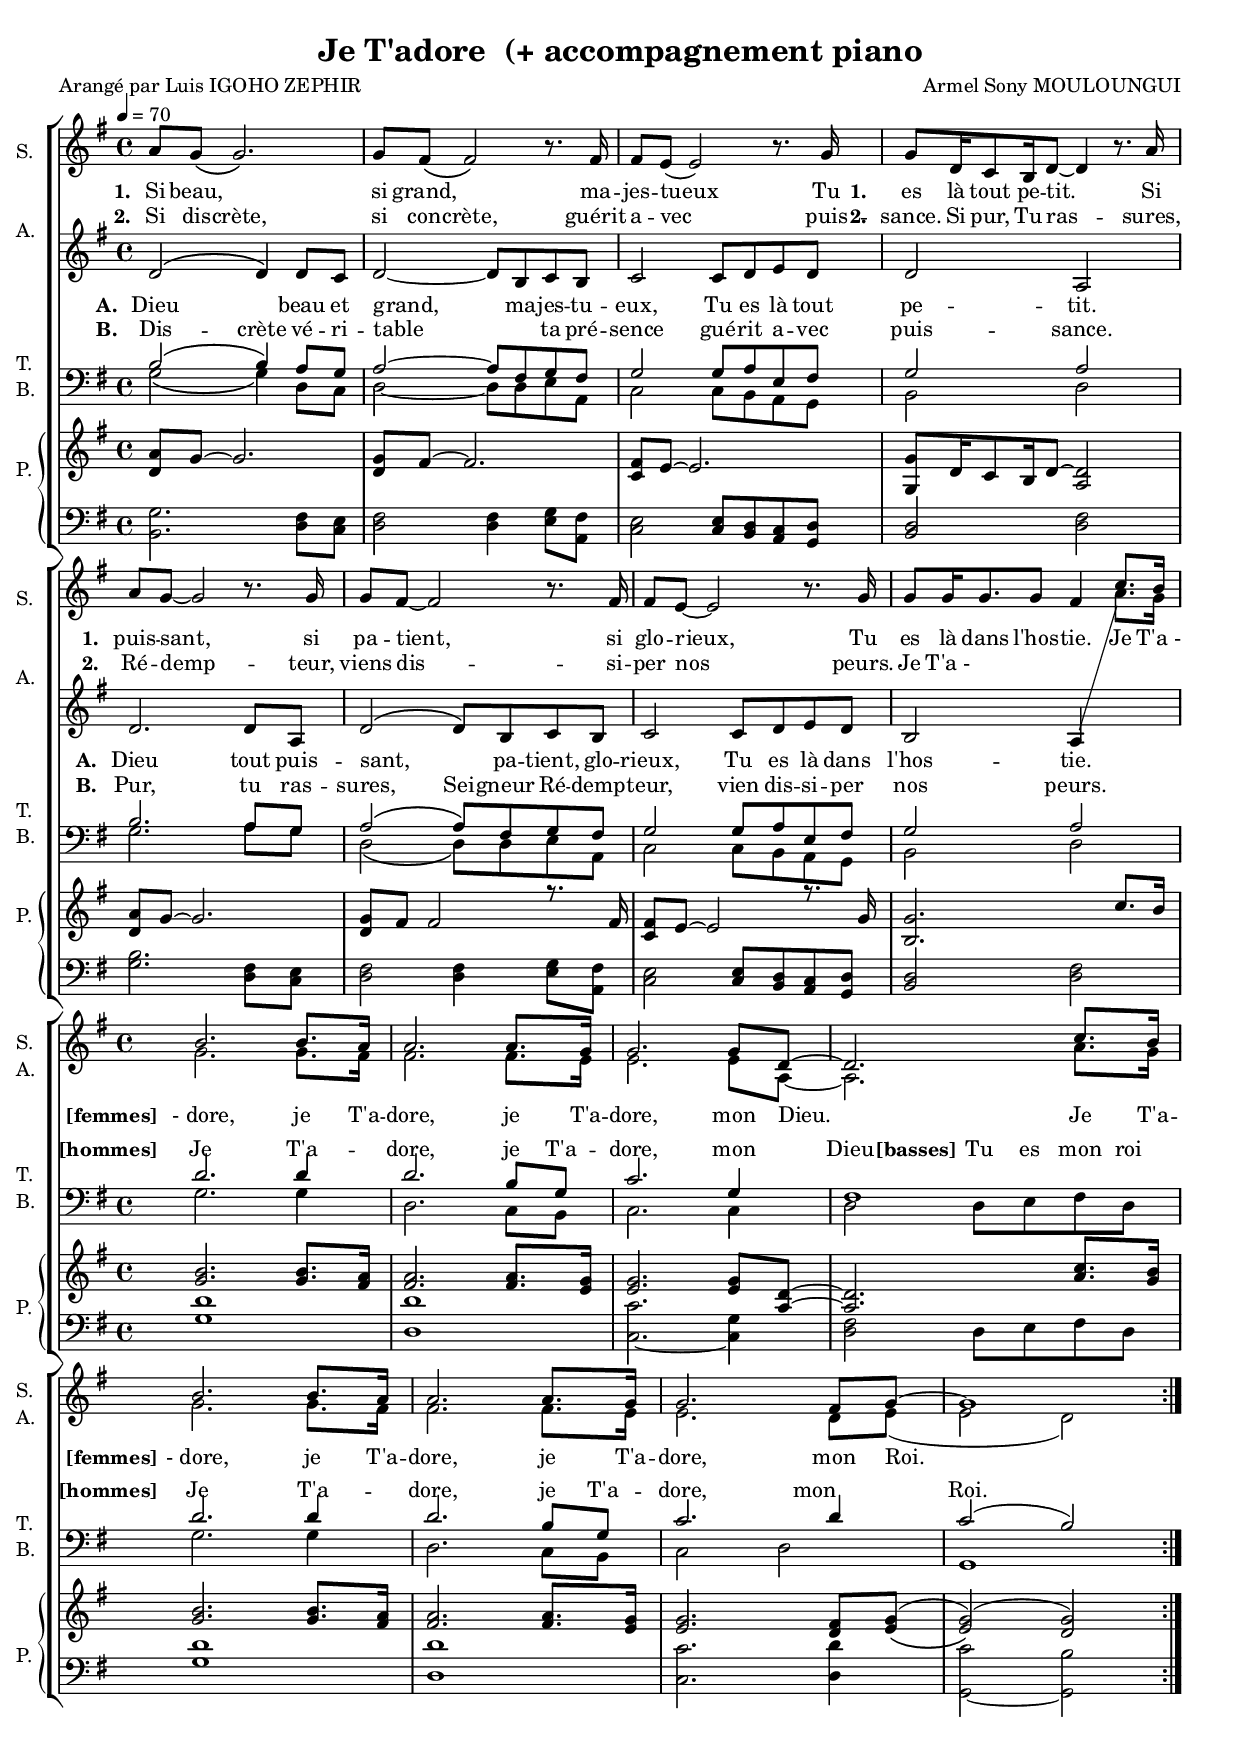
\include "italiano.ly" % pour ne pas nommer les notes à  l'anglaise
%en travaux
\paper{
  indent=0\mm
  page-count = 1
}

\header {
  title = "Je T'adore  (+ accompagnement piano"
  composer = "Armel Sony MOULOUNGUI"
  poet = "Arangé par Luis IGOHO ZEPHIR"
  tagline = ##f
}
#(set-global-staff-size 17)
\score { 
\new ChoirStaff 
\context Staff=haut <<
\set ChoirStaff.midiInstrument = "voice oohs"
     \set ChoirStaff.instrumentName = \markup { \column { \line {S.}\line {" "}\line {" "}\line {A.}\line {" "}\line {" "}\line {" "}\line {" "}\line {T.}\line {B.}\line {" "}\line {" "}\line {P.}\line {" "}\line {" "}}}
    \set ChoirStaff.shortInstrumentName = \markup { \column  { \line {S.}\line {" "}\line {" "}\line {A.}\line {" "}\line {" "}\line {" "}\line {" "}\line {T.}\line {B.}\line {" "}\line {" "}\line {P.}\line {" "}\line {" "}}}
    
{
\key sol \major \time 4/4 \tempo 4=70
\relative do'' {  
\stemUp 
la8 sol \(sol2.\) sol8 fad \(fad2\) r8. fad16 fad8 mi (mi2) r8. sol16 sol8 re16 do8 si16 re8 ~ re4 r8. 
la'16 la8 sol ~ sol2 r8. sol16 sol8 fad ~ fad2 r8.fad16 fad8 mi ~ mi2 r8. sol16 sol8 sol16 sol8. sol8 fad4  do'8. si16

}

\addlyrics
{ \set stanza = "1. " Si beau,"" si grand,"" ma -- jes -- tueux
  Tu \set stanza = "1. " es là tout pe -- tit.
  Si \set stanza = "1. " puis -- sant, si pa -- tient, si  glo -- rieux,
  Tu es là dans l'hos -- tie.
  Je "T'a -"
}

\addlyrics
{ \set stanza = "2. " Si dis -- crète, si con -- crète, guérit a -- vec puis -- \set stanza = "2. " sance.
  Si pur, Tu ras -- sures, \set stanza = "2. " Ré -- demp -- teur, viens dis -- si --  per nos peurs.
  Je "T'a -"
}

}
\\
\new Staff 

\relative do' {
\key sol \major
re2 ^\(re4\) re8 do re2 ~ re8 si do si do2 do8 re mi re re2 la re2.
re8 la re2 ^\(re8\) si do si do2 do8 re mi re si2 la4 \stemDown \set followVoice = ##t \change Staff=haut  la'8. sol16
}

\addlyrics
{ \set stanza = "A. " Dieu "" beau et grand, ma -- jes -- tu -- eux, Tu es là tout pe -- tit. 
  \set stanza = "A. " Dieu tout puis -- sant, " " pa -- tient, glo --  rieux, Tu es là dans l'hos -- tie.
}

\addlyrics
{ \set stanza = "B. " Dis -- crète vé -- ri -- table " " ta pré -- sence gué -- rit a -- vec  puis -- sance. \set stanza = "B. " Pur, tu ras -- sures, Sei -- gneur Ré -- demp -- teur, vien dis -- si -- per nos peurs.
}


\\
\new Staff { 
\clef bass
\key sol \major
<<
\relative do' {  
\stemUp si2 ^\(si4\) la8 sol la2 ^~ la8 fad sol fad sol2 sol8 la mi fad sol2 la si2. 
la8 sol la2 ^\(la8\) fad sol fad sol2 sol8 la mi fad sol2 la
}
\\
\relative do' { 
\stemDown sol2 _\(sol4\) re8 do re2 _~ re8 re mi la, do2 do8 si la sol si2 re sol2. la8 sol
re2 _\(re8\) re mi la, do2 do8 si la sol si2 re
}
>>
}


\new PianoStaff { 
\key sol \major
<<
\relative do' {  
<re la'>8 sol ~ sol2. <re sol>8 fad ~ fad2. <do fad>8 mi ~ mi2. <sol sol,>8 re16 do8 si16 re8 ~ <re la>2 <la'  re,>8 sol ~ sol2.
<sol re>8 fad fad2 r8. fad16 <fad do>8 mi ~ mi2 r8. sol16 <sol si,>2. do8. si16
}
\\
\new Staff  \relative do' { \clef bass \key sol \major
<<{
  sol2. fad8 mi fad2 fad4 sol8 fad mi2 mi8 re do re re2 fad si2. fad8 mi
  fad2 fad4 sol8 fad mi2 mi8 re do re re2 fad
  }  {
    si,2. re8 do re2 re4 mi8 la, do2 do8 si la sol si2 re sol2. re8 do
    re2 re4 mi8 la, do2 do8 si la sol si2 re
}>> 
}
>>
}

>>







\layout { \context { \Score \remove "Bar_number_engraver"}}

   \midi {
       \context {
      \Score
      tempoWholesPerMinute = #(ly:make-moment 70 4)
   }
   }
}






\score { 
\new ChoirStaff

   
<<
\set ChoirStaff.midiInstrument = "voice oohs"
\set ChoirStaff.instrumentName = \markup { \column { \line {S.}\line {A.}\line {" "}\line {" "}\line {" "}\line {T.}\line {B.}\line {" "}\line {" "}\line {" "}\line {"P."}\line {" "}}}
\set ChoirStaff.shortInstrumentName = \markup { \column{ \line {S.}\line {A.}\line {" "}\line {" "}\line {" "}\line {T.}\line {B.}\line {" "}\line {" "}\line {" "}\line {"P."}\line {" "}}}
{
\key sol \major \time 4/4
\relative do'' {  
\stemUp 
si2. si8. la16 la2. la8. sol16 sol2. sol8 re ^~ re2. 
do'8. si16 si2. si8. la16 la2. la8. sol16 sol2. fad8 sol ^~ sol1
\bar ":|."
}

\addlyrics
{ 
  \set stanza = "[femmes]" " - dore," je T'a -- dore, je T'a -- dore, mon Dieu.
  Je T'a -- \set stanza = "[femmes]"  "- dore," je T'a -- dore, je T'a -- dore, mon Roi.
}
}
\\
\relative do'' {
\stemDown
sol2. sol8. fad16 fad2. fad8. mi16 mi2. mi8 la, _~ la2.
la'8. sol16 sol2. sol8. fad16 fad2. fad8. mi16 mi2. re8 mi _( mi2 re)
}
\\
\new Staff = "hommes"  { 
\clef bass
\key sol \major
<<
\relative do' {  
\stemUp
re2. re4 re2. si8 sol do2. sol4 fad1
re'2. re4 re2. si8 sol do2. re4 do2 ^(si)
}



\\
\new Voice = "basse" \relative do' {         
\stemDown
sol2. sol4 re2. do8 si do2. do4 re2 re8 mi  fad re 
sol2. sol4 re2. do8 si do2 re sol,1

}

%\addlyrics
\new Lyrics \with { alignAboveContext = "hommes" } \lyricsto "basse"
{ 
  \set stanza = "[hommes]" Je T'a -- dore, je T'a -- dore,  mon Dieu \set stanza = "[basses]" Tu es mon roi
  \set stanza = "[hommes]" Je T'a -- dore, je T'a -- dore,  "          mon" Roi.
}

>>
}

\new PianoStaff { 
\key sol \major
<<
\relative do'' {  
<<{
  si2. si8. la16 la2. la8. sol16 sol2. sol8 re ^~ re2. do'8. si16
  si2. si8. la16 la2. la8. sol16  sol2. fad8 sol ^( sol2) ^(sol)
  } {
    sol2. sol8. fad16 fad2. fad8. mi16 mi2. mi8 la, _~ la2. la'8. sol16
    sol2. sol8. fad16 fad2. fad8. mi16  mi2. re8 mi _\(mi2\) re
}>>
}
\\
\new Staff  \relative do' { \clef bass \key sol \major
<<{
  re1 re do2. sol4 fad2 re8 mi fad re
  re'1 re do2. re4 do2 si
  }  {
   sol1 re do2. _~ do4 re2 s2 
   sol1 re do2. re4 sol,2 _~ sol
}>> 
}
>>
}


>>

\layout { \context { \Score \remove "Bar_number_engraver"}}

   \midi {
       \context {
      \Score
      tempoWholesPerMinute = #(ly:make-moment 70 4)
   }
   }
}
